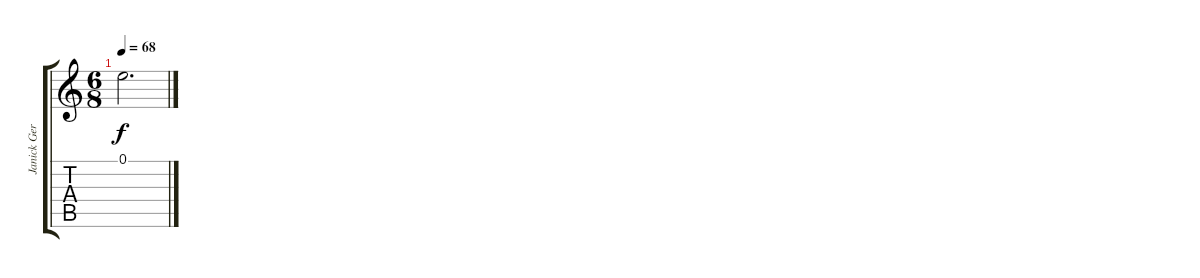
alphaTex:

\track ("Janick Gers" "Janick Ger") {instrument overdrivenguitar}
\staff {score tabs}
\tuning (E4 B3 G3 D3 A2 E2) {hide}
\ts (6 8)
\tempo 68
\clef g2
\ks c
0.1{t}.2{d dy f}
